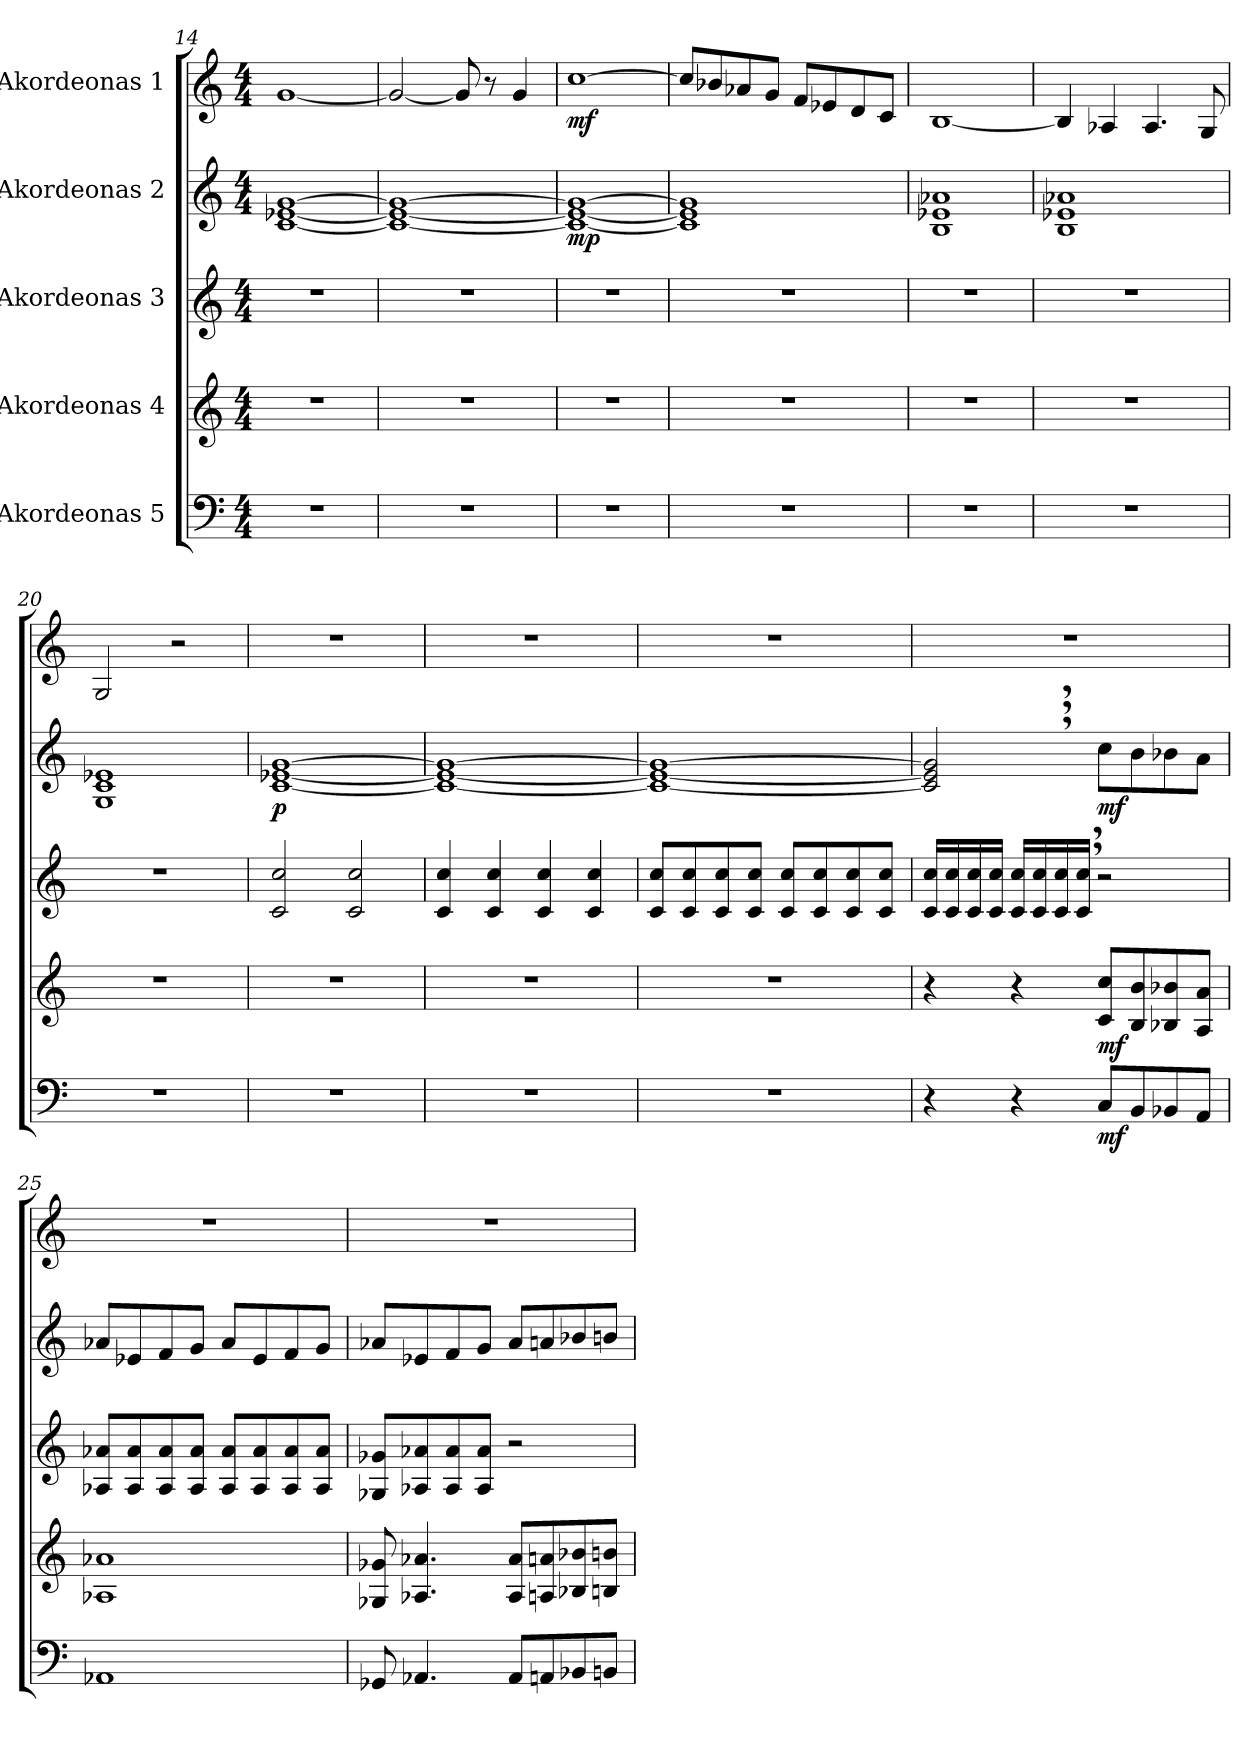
**kern	**dynam	**kern	**dynam	**kern	**kern	**dynam	**kern	**dynam
*part5	*part5	*part4	*part4	*part3	*part2	*part2	*part1	*part1
*staff5	*staff5	*staff4	*staff4	*staff3	*staff2	*staff2	*staff1	*staff1
*I"Akordeonas 5	*	*I"Akordeonas 4	*	*I"Akordeonas 3	*I"Akordeonas 2	*	*I"Akordeonas 1	*
*clefF4	*	*clefG2	*	*clefG2	*clefG2	*	*clefG2	*
*k[]	*	*k[]	*	*k[]	*k[]	*	*k[]	*
*M4/4	*	*M4/4	*	*M4/4	*M4/4	*	*M4/4	*
=14	=14	=14	=14	=14	=14	=14	=14	=14
1r	.	1r	.	1r	[1c [1e-X [1g	.	[1g	.
=15	=15	=15	=15	=15	=15	=15	=15	=15
1r	.	1r	.	1r	1c_ 1e-_ 1g_	.	2g/_	.
.	.	.	.	.	.	.	8g/]	.
.	.	.	.	.	.	.	8r	.
.	.	.	.	.	.	.	4g/	.
=16	=16	=16	=16	=16	=16	=16	=16	=16
!	!	!	!	!	!	!LO:DY:b	!	!LO:DY:b
1r	.	1r	.	1r	1c_ 1e-_ 1g_	mp	[1cc	mf
!!LO:PB:g=z
=17	=17	=17	=17	=17	=17	=17	=17	=17
1r	.	1r	.	1r	1c] 1e-] 1g]	.	8cc/L]	.
.	.	.	.	.	.	.	8b-X/	.
.	.	.	.	.	.	.	8a-X/	.
.	.	.	.	.	.	.	8g/J	.
.	.	.	.	.	.	.	8f/L	.
.	.	.	.	.	.	.	8e-X/	.
.	.	.	.	.	.	.	8d/	.
.	.	.	.	.	.	.	8c/J	.
=18	=18	=18	=18	=18	=18	=18	=18	=18
1r	.	1r	.	1r	1B 1e-X 1a-X	.	[1B	.
=19	=19	=19	=19	=19	=19	=19	=19	=19
1r	.	1r	.	1r	1B 1e-X 1a-X	.	4B/]	.
.	.	.	.	.	.	.	4A-X/	.
.	.	.	.	.	.	.	4.A-/	.
.	.	.	.	.	.	.	8G/	.
=20	=20	=20	=20	=20	=20	=20	=20	=20
1r	.	1r	.	1r	1G 1c 1e-X	.	2G/	.
.	.	.	.	.	.	.	2r	.
=21	=21	=21	=21	=21	=21	=21	=21	=21
!	!	!	!	!	!	!LO:DY:b	!	!
1r	.	1r	.	2c/ 2cc/	[1c [1e-X [1g	p	1r	.
.	.	.	.	2c/ 2cc/	.	.	.	.
=22	=22	=22	=22	=22	=22	=22	=22	=22
1r	.	1r	.	4c/ 4cc/	1c_ 1e-_ 1g_	.	1r	.
.	.	.	.	4c/ 4cc/	.	.	.	.
.	.	.	.	4c/ 4cc/	.	.	.	.
.	.	.	.	4c/ 4cc/	.	.	.	.
!!LO:LB:g=z
=23	=23	=23	=23	=23	=23	=23	=23	=23
1r	.	1r	.	8c/ 8cc/L	1c_ 1e-_ 1g_	.	1r	.
.	.	.	.	8c/ 8cc/	.	.	.	.
.	.	.	.	8c/ 8cc/	.	.	.	.
.	.	.	.	8c/ 8cc/J	.	.	.	.
.	.	.	.	8c/ 8cc/L	.	.	.	.
.	.	.	.	8c/ 8cc/	.	.	.	.
.	.	.	.	8c/ 8cc/	.	.	.	.
.	.	.	.	8c/ 8cc/J	.	.	.	.
=24	=24	=24	=24	=24	=24	=24	=24	=24
4r	.	4r	.	16c/ 16cc/LL	2c/], 2e-/], 2g/],	.	1r	.
.	.	.	.	16c/ 16cc/	.	.	.	.
.	.	.	.	16c/ 16cc/	.	.	.	.
.	.	.	.	16c/ 16cc/JJ	.	.	.	.
4r	.	4r	.	16c/ 16cc/LL	.	.	.	.
.	.	.	.	16c/ 16cc/	.	.	.	.
.	.	.	.	16c/ 16cc/	.	.	.	.
.	.	.	.	16c/, 16cc/,JJ	.	.	.	.
!	!LO:DY:b	!	!LO:DY:b	!	!	!LO:DY:b	!	!
8C/L	mf	8c/ 8cc/L	mf	2r	8cc\L	mf	.	.
8BB/	.	8B/ 8b/	.	.	8b\	.	.	.
8BB-X/	.	8B-X/ 8b-X/	.	.	8b-X\	.	.	.
8AA/J	.	8A/ 8a/J	.	.	8a\J	.	.	.
!!LO:PB:g=z
=25	=25	=25	=25	=25	=25	=25	=25	=25
1AA-X	.	1A-X 1a-X	.	8A-X/ 8a-X/L	8a-X/L	.	1r	.
.	.	.	.	8A-/ 8a-/	8e-X/	.	.	.
.	.	.	.	8A-/ 8a-/	8f/	.	.	.
.	.	.	.	8A-/ 8a-/J	8g/J	.	.	.
.	.	.	.	8A-/ 8a-/L	8a-/L	.	.	.
.	.	.	.	8A-/ 8a-/	8e-/	.	.	.
.	.	.	.	8A-/ 8a-/	8f/	.	.	.
.	.	.	.	8A-/ 8a-/J	8g/J	.	.	.
=26	=26	=26	=26	=26	=26	=26	=26	=26
8GG-X/	.	8G-X/ 8g-X/	.	8G-X/ 8g-X/L	8a-X/L	.	1r	.
4.AA-X/	.	4.A-X/ 4.a-X/	.	8A-X/ 8a-X/	8e-X/	.	.	.
.	.	.	.	8A-/ 8a-/	8f/	.	.	.
.	.	.	.	8A-/ 8a-/J	8g/J	.	.	.
8AA-/L	.	8A-/ 8a-/L	.	2r	8a-/L	.	.	.
8AAn/	.	8An/ 8an/	.	.	8an/	.	.	.
8BB-X/	.	8B-X/ 8b-X/	.	.	8b-X/	.	.	.
8BBn/J	.	8Bn/ 8bn/J	.	.	8bn/J	.	.	.
=	=	=	=	=	=	=	=	=
*-	*-	*-	*-	*-	*-	*-	*-	*-
